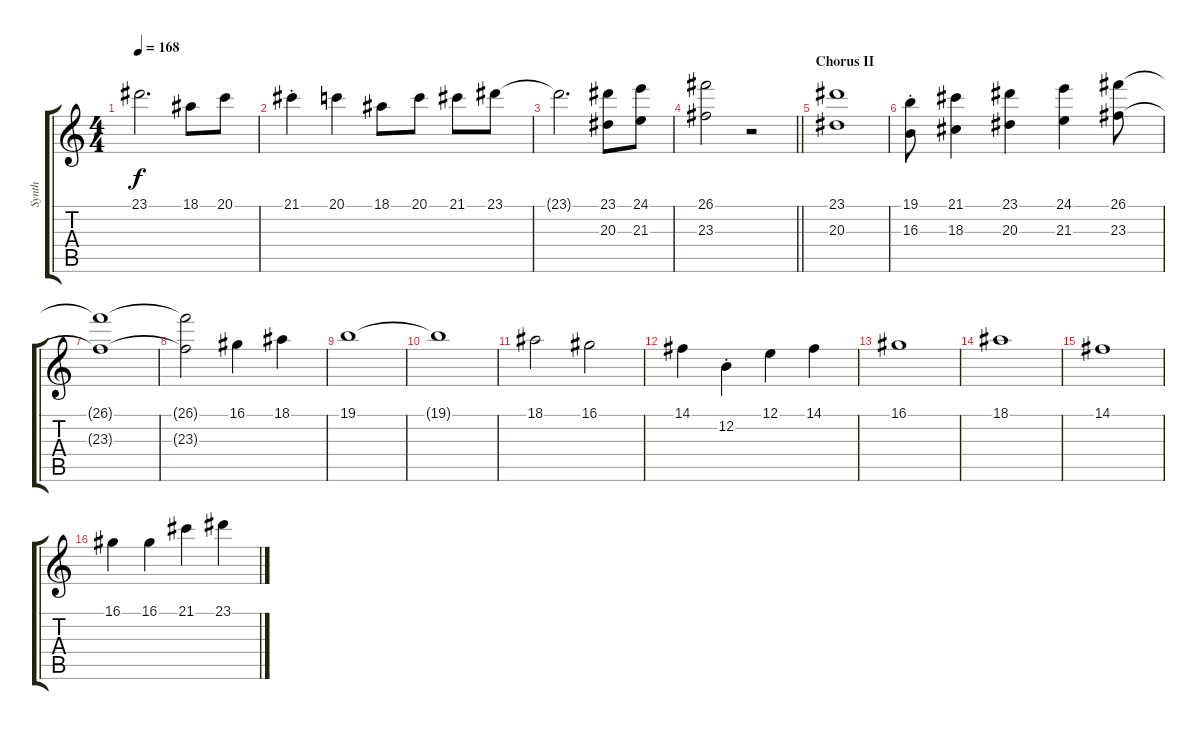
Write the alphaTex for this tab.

\track ("Synth" "Synth") {instrument lead2sawtooth}
\staff {score tabs}
\tuning (E4 B3 G3 D3 A2 E2) {hide}
\ts (4 4)
\tempo 168
\clef g2
\ks c
23.1.2{d dy f} 18.1.8 20.1.8 |
21.1{st}.4 20.1.4 18.1.8 20.1.8 21.1.8 23.1.8 |
23.1{t}.2{d} (23.1 20.3).8 (24.1 21.3).8 |
\barLineRight lightlight
(26.1 23.3).2 r.2 |
\section ("" "Chorus II")
(23.1 20.3).1 |
(19.1{st} 16.3{st}).8 (21.1 18.3).4 (23.1 20.3).4 (24.1 21.3).4 (26.1 23.3).8 |
(26.1{t} 23.3{t}).1 |
(26.1{t} 23.3{t}).2 16.1.4 18.1.4 |
19.1.1 |
19.1{t}.1 |
18.1.2 16.1.2 |
14.1.4 12.2{st}.4 12.1.4 14.1.4 |
16.1.1 |
18.1.1 |
14.1.1 |
16.1.4 16.1.4 21.1.4 23.1.4
